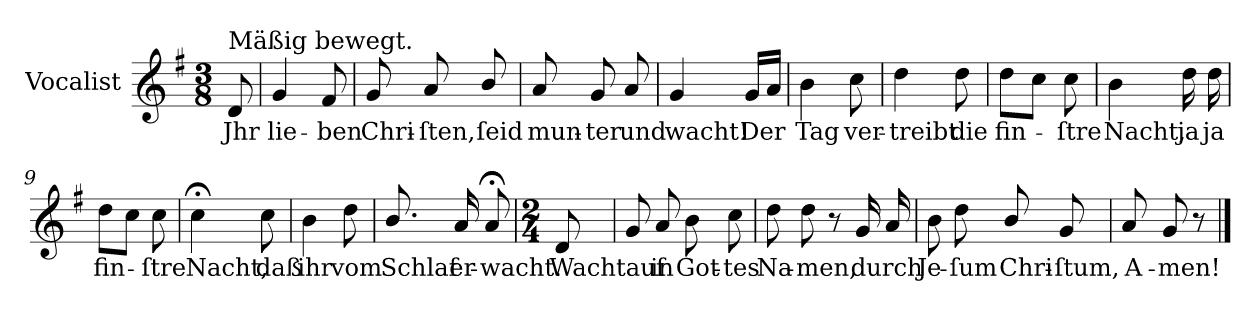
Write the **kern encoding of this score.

**kern	**text
*part1	*part1
*staff1	*staff1
*I"Vocalist	*
*k[f#]	*
*G:	*
*M3/8	*
=	=
!LO:TX:a:t=Mäßig bewegt.	!
8d	Jhr
=1	=1
4g	lie-
8f#	-ben
=2	=2
8g	Chri-
8a	-ſten,
8b/	ſeid
=3	=3
8a	mun-
8g	-ter
8a	und
=4	=4
4g	wacht!
16gLL	Der
16aJJ	.
=5	=5
4b	Tag
8cc	ver-
=6	=6
4dd	-treibt
8dd	die
=7	=7
8ddL	fin-
8ccJ	.
8cc	-ſtre
=8	=8
4b	Nacht,
16dd	ja
16dd	ja
=9	=9
8ddL	fin-
8ccJ	.
8cc	-ſtre
=10	=10
4cc;<	Nacht,
8cc	daß
=11	=11
4b	ihr
8dd	vom
=12	=12
8.b/	Schlaf
16a	er-
8a;<	-wacht.
=13	=13
*M2/4	*
8d	Wachtauf
=14	=14
8g	.
8a	in
8b	Got-
8cc	-tes
=15	=15
8dd	Na-
8dd	-men,
8r	.
16g	durch
16a	.
=16	=16
8b	Je-
8dd	-ſum
8b/	Chri-
8g	-ſtum,
=17	=17
8a	A-
8g	-men!
8r	.
==	==
*-	*-
